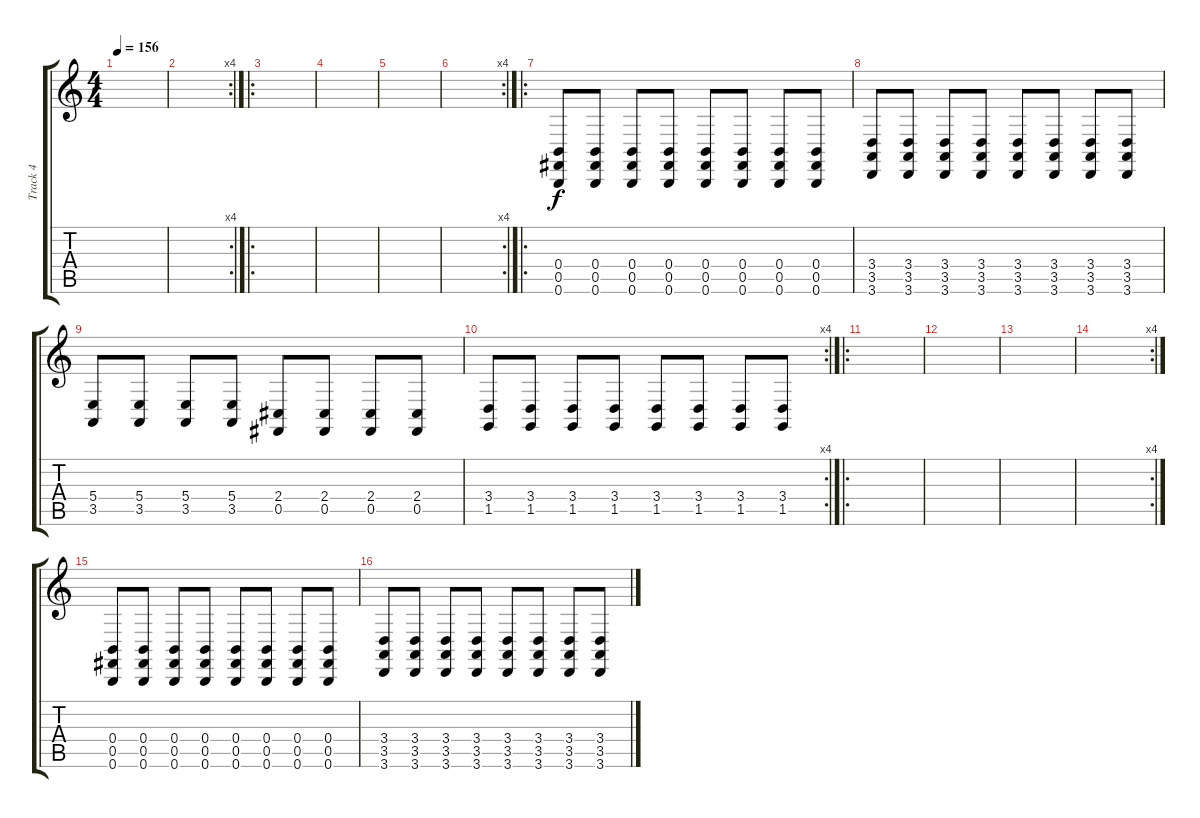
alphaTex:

\track ("Track 4" "Track 4") {instrument brightacousticpiano}
\staff {score tabs}
\tuning (Db4 Ab3 E3 B2 Gb2 B1) {hide}
\ts (4 4)
\tempo 156
\clef g2
\ks c
|
\rc 4
|
\ro
|
|
|
\rc 4
|
\ro
(0.4 0.5 0.6).8 (0.4 0.5 0.6).8 (0.4 0.5 0.6).8 (0.4 0.5 0.6).8 (0.4 0.5 0.6).8 (0.4 0.5 0.6).8 (0.4 0.5 0.6).8 (0.4 0.5 0.6).8 |
(3.4 3.5 3.6).8 (3.4 3.5 3.6).8 (3.4 3.5 3.6).8 (3.4 3.5 3.6).8 (3.4 3.5 3.6).8 (3.4 3.5 3.6).8 (3.4 3.5 3.6).8 (3.4 3.5 3.6).8 |
(5.4 3.5).8 (5.4 3.5).8 (5.4 3.5).8 (5.4 3.5).8 (2.4 0.5).8 (2.4 0.5).8 (2.4 0.5).8 (2.4 0.5).8 |
\rc 4
(3.4 1.5).8 (3.4 1.5).8 (3.4 1.5).8 (3.4 1.5).8 (3.4 1.5).8 (3.4 1.5).8 (3.4 1.5).8 (3.4 1.5).8 |
\ro
|
|
|
\rc 4
|
(0.4 0.5 0.6).8 (0.4 0.5 0.6).8 (0.4 0.5 0.6).8 (0.4 0.5 0.6).8 (0.4 0.5 0.6).8 (0.4 0.5 0.6).8 (0.4 0.5 0.6).8 (0.4 0.5 0.6).8 |
(3.4 3.5 3.6).8 (3.4 3.5 3.6).8 (3.4 3.5 3.6).8 (3.4 3.5 3.6).8 (3.4 3.5 3.6).8 (3.4 3.5 3.6).8 (3.4 3.5 3.6).8 (3.4 3.5 3.6).8
